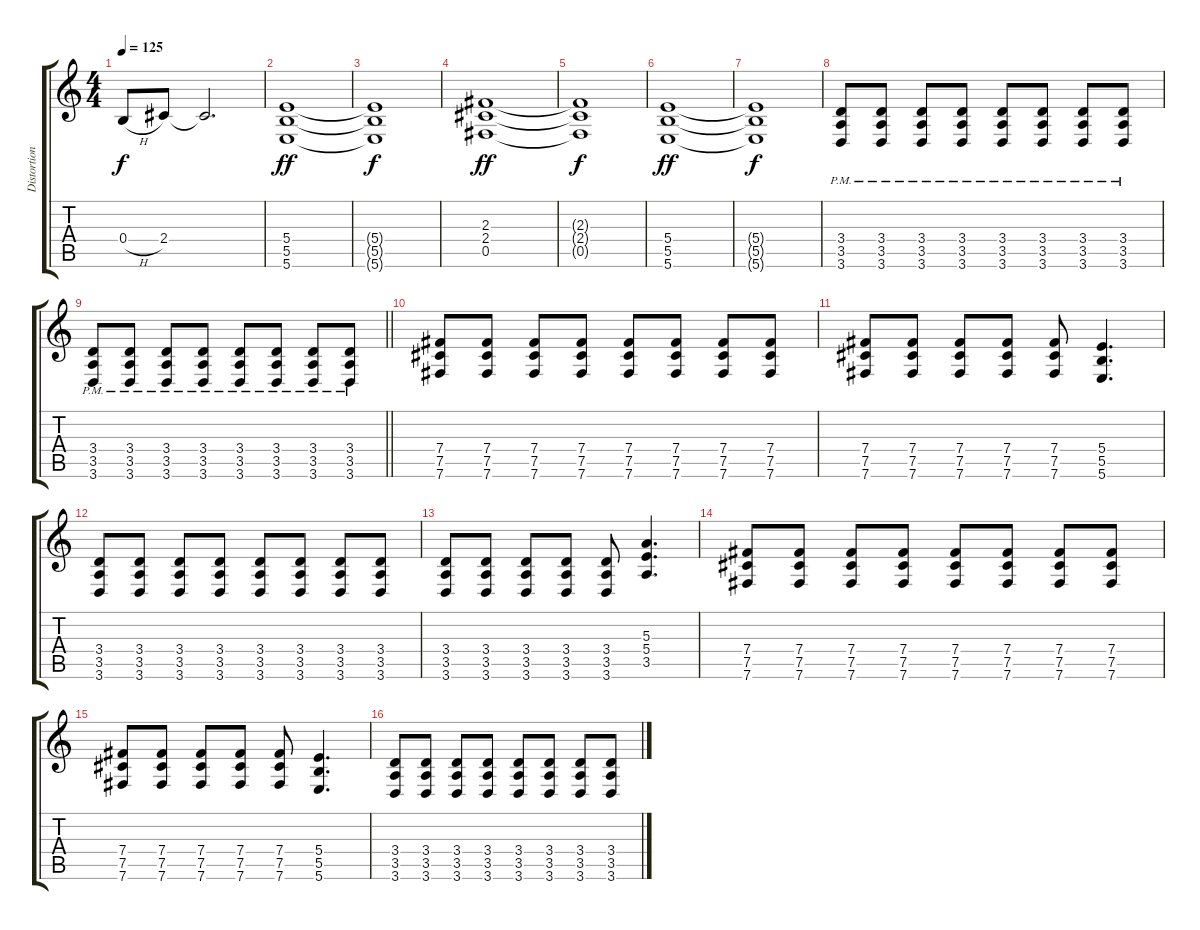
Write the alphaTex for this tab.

\track ("Distortion 01" "Distortion") {instrument overdrivenguitar}
\staff {score tabs}
\tuning (Db4 Ab3 E3 B2 Gb2 B1) {hide}
\ts (4 4)
\tempo 125
\clef g2
\ks c
0.4{h}.8{dy f} 2.4.8 2.4{t}.2{d} |
(5.4 5.5 5.6).1{dy ff} |
(5.4{t} 5.5{t} 5.6{t}).1{dy f} |
(2.3 2.4 0.5).1{dy ff} |
(2.3{t} 2.4{t} 0.5{t}).1{dy f} |
(5.4 5.5 5.6).1{dy ff} |
(5.4{t} 5.5{t} 5.6{t}).1{dy f} |
(3.4{pm} 3.5{pm} 3.6{pm}).8 (3.4{pm} 3.5{pm} 3.6{pm}).8 (3.4{pm} 3.5{pm} 3.6{pm}).8 (3.4{pm} 3.5{pm} 3.6{pm}).8 (3.4{pm} 3.5{pm} 3.6{pm}).8 (3.4{pm} 3.5{pm} 3.6{pm}).8 (3.4{pm} 3.5{pm} 3.6{pm}).8 (3.4{pm} 3.5{pm} 3.6{pm}).8 |
\barLineRight lightlight
(3.4{pm} 3.5{pm} 3.6{pm}).8 (3.4{pm} 3.5{pm} 3.6{pm}).8 (3.4{pm} 3.5{pm} 3.6{pm}).8 (3.4{pm} 3.5{pm} 3.6{pm}).8 (3.4{pm} 3.5{pm} 3.6{pm}).8 (3.4{pm} 3.5{pm} 3.6{pm}).8 (3.4{pm} 3.5{pm} 3.6{pm}).8 (3.4{pm} 3.5{pm} 3.6{pm}).8 |
(7.4 7.5 7.6).8 (7.4 7.5 7.6).8 (7.4 7.5 7.6).8 (7.4 7.5 7.6).8 (7.4 7.5 7.6).8 (7.4 7.5 7.6).8 (7.4 7.5 7.6).8 (7.4 7.5 7.6).8 |
(7.4 7.5 7.6).8 (7.4 7.5 7.6).8 (7.4 7.5 7.6).8 (7.4 7.5 7.6).8 (7.4 7.5 7.6).8 (5.4 5.5 5.6).4{d} |
(3.4 3.5 3.6).8 (3.4 3.5 3.6).8 (3.4 3.5 3.6).8 (3.4 3.5 3.6).8 (3.4 3.5 3.6).8 (3.4 3.5 3.6).8 (3.4 3.5 3.6).8 (3.4 3.5 3.6).8 |
(3.4 3.5 3.6).8 (3.4 3.5 3.6).8 (3.4 3.5 3.6).8 (3.4 3.5 3.6).8 (3.4 3.5 3.6).8 (5.3 5.4 3.5).4{d} |
(7.4 7.5 7.6).8 (7.4 7.5 7.6).8 (7.4 7.5 7.6).8 (7.4 7.5 7.6).8 (7.4 7.5 7.6).8 (7.4 7.5 7.6).8 (7.4 7.5 7.6).8 (7.4 7.5 7.6).8 |
(7.4 7.5 7.6).8 (7.4 7.5 7.6).8 (7.4 7.5 7.6).8 (7.4 7.5 7.6).8 (7.4 7.5 7.6).8 (5.4 5.5 5.6).4{d} |
(3.4 3.5 3.6).8 (3.4 3.5 3.6).8 (3.4 3.5 3.6).8 (3.4 3.5 3.6).8 (3.4 3.5 3.6).8 (3.4 3.5 3.6).8 (3.4 3.5 3.6).8 (3.4 3.5 3.6).8
